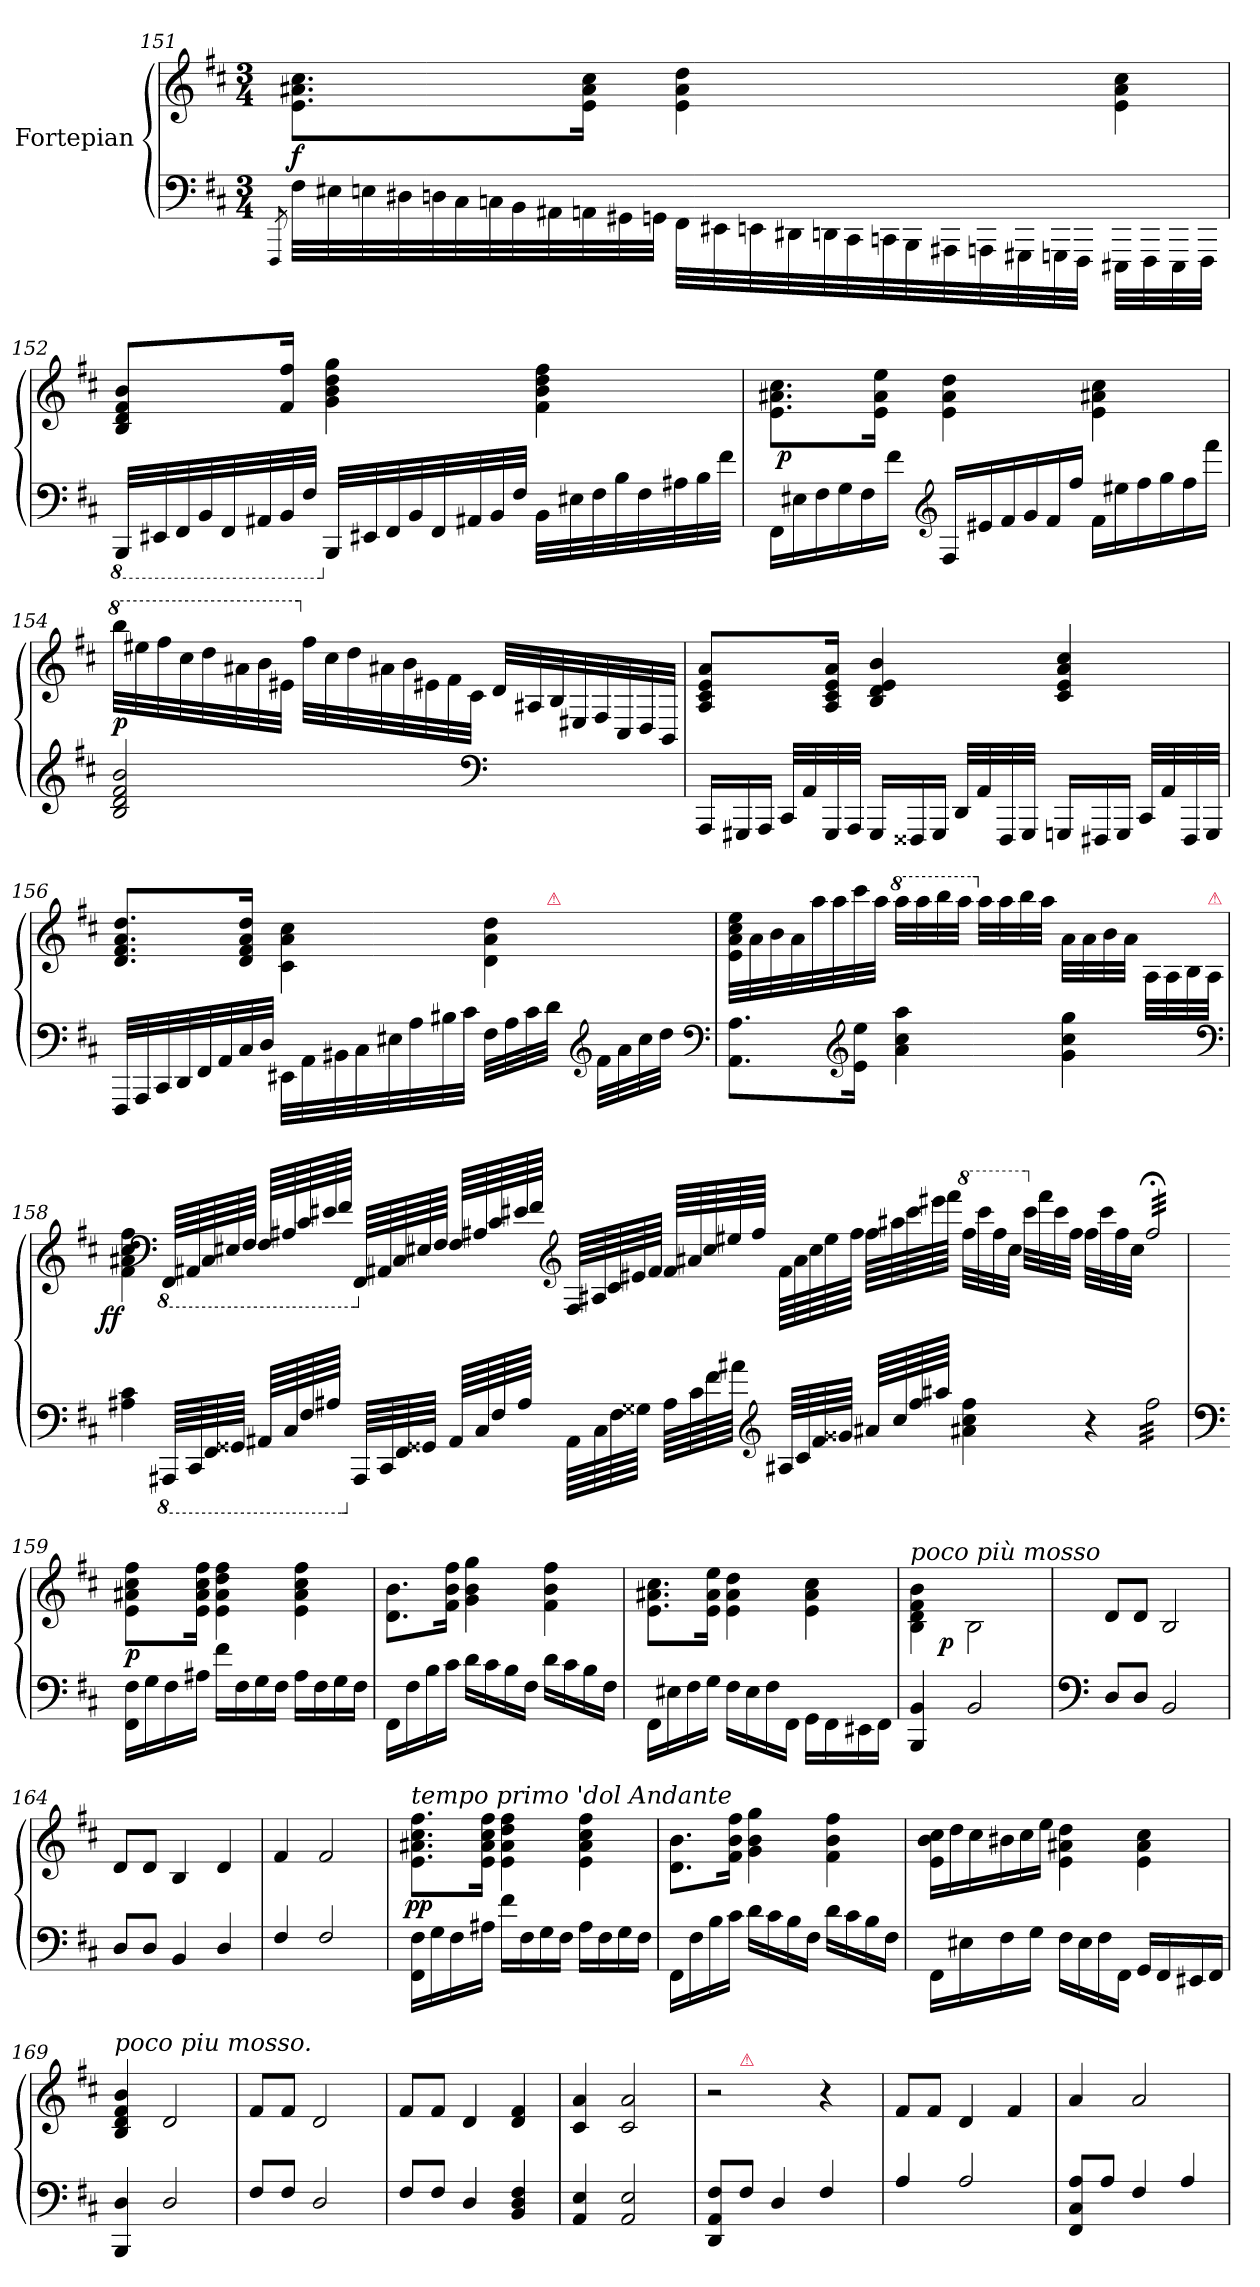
**kern	**kern	**dynam
*part1	*part1	*part1
*staff2	*staff1	*staff1/2
*I"Fortepian	*	*
*clefF4	*clefG2	*
*k[f#c#]	*k[f#c#]	*
*M3/4	*M3/4	*
=151	=151	=151
8qFFF#/	.	.
*Xtuplet	*	*
48F#\LLL	8.e\ 8.a#X\ 8.cc#\L	f
48E#X\	.	.
48En\	.	.
48D#X\	.	.
48Dn\	.	.
48C#\	.	.
48Cn\	.	.
48BB\	.	.
48AA#X\	.	.
48AAn\	16e\ 16a#\ 16cc#\Jk	.
48GG#X\	.	.
48GGn\JJJ	.	.
48FF#\LLL	4e\ 4a#\ 4dd\	.
48EE#X\	.	.
48EEn\	.	.
48DD#X\	.	.
48DDn\	.	.
48CC#\	.	.
56CCn\	.	.
56BBB\	.	.
56AAA#X\	.	.
56AAAn\	.	.
56GGG#X\	.	.
56GGGn\	.	.
56FFF#\JJJ	.	.
!LO:N:vis=32	!	!
16EEE#X\LLL	4e\ 4a#\ 4cc#\	.
!LO:N:vis=32	!	!
16FFF#\	.	.
!LO:N:vis=32	!	!
16EEE#\	.	.
!LO:N:vis=32	!	!
16FFF#\JJJ	.	.
=152	=152	=152
*8ba	*	*
!	!LO:N:vis=8	!
32BBBB/LLL	8.B/ 8.d/ 8.f#/ 8.b/L	.
32EEE#X/	.	.
32FFF#/	.	.
32BBB/	.	.
32FFF#/	.	.
32AAA#X/	.	.
32BBB/	16f#/ 16ff#/Jk	.
32FF#/JJJ	.	.
*X8ba	*	*
32BBB/LLL	4g\ 4b\ 4dd\ 4gg\	.
32EE#X/	.	.
32FF#/	.	.
32BB/	.	.
32FF#/	.	.
32AA#X/	.	.
32BB/	.	.
32F#/JJJ	.	.
32BB\LLL	4f#\ 4b\ 4dd\ 4ff#\	.
32E#X\	.	.
32F#\	.	.
32B\	.	.
32F#\	.	.
32A#X\	.	.
32B\	.	.
32f#\JJJ	.	.
=153	=153	=153
*	*^	*
24FF#\LL	8.e\ 8.a#X\ 8.cc#\L	24ryy	.
!	!	!	!LO:DY:rj
24E#X\	.	3%2ryy	p
24F#\	.	.	.
24G\	.	.	.
24F#\	.	.	.
.	16e\ 16a#\ 16ee\Jk	.	.
24f#\JJ	.	.	.
*clefG2	*	*	*
24F#/LL	4e\ 4a#\ 4dd\	.	.
24e#X/	.	.	.
24f#/	.	.	.
24g/	.	.	.
24f#/	.	.	.
24ff#/JJ	.	.	.
24f#\LL	4e\ 4a#X\ 4cc#\	.	.
24ee#X\	.	.	.
24ff#\	.	.	.
24gg\	.	.	.
24ff#\	.	.	.
24fff#\JJ	.	24ryy	.
*	*v	*v	*
=154	=154	=154
*	*8va	*
2B/ 2d/ 2f#/ 2b/	32bbb\LLL	p
.	32eee#X\	.
.	32fff#\	.
.	32ccc#\	.
.	32ddd\	.
.	32aa#X\	.
.	32bb\	.
.	32ee#X\JJJ	.
*	*X8va	*
.	32ff#\LLL	.
.	32cc#\	.
.	32dd\	.
.	32a#X\	.
.	32b\	.
.	32e#X\	.
.	32f#\	.
.	32c#\JJJ	.
*clefF4	*	*
4ryy	32d/LLL	.
.	32A#X/	.
.	32B/	.
.	32E#X/	.
.	32F#/	.
.	32C#/	.
.	32D/	.
.	32BB/JJJ	.
=155	=155	=155
!	!LO:N:vis=8	!
24AAA/LL	8.A/ 8.c#/ 8.e/ 8.a/L	.
24GGG#X/	.	.
24AAA/JJ	.	.
32CC#/LLL	.	.
32AA/	.	.
32GGG#/	16A/ 16c#/ 16e/ 16a/Jk	.
32AAA/JJJ	.	.
24GGG#/LL	4B/ 4d/ 4e/ 4b/	.
24FFF##X/	.	.
24GGG#/JJ	.	.
32DD/LLL	.	.
32AA/	.	.
32FFF##/	.	.
32GGG#/JJJ	.	.
24GGGn/LL	4c#/ 4e/ 4a/ 4cc#/	.
24FFF#X/	.	.
24GGG/JJ	.	.
32CC#/LLL	.	.
32AA/	.	.
32FFF#/	.	.
32GGG/JJJ	.	.
=156	=156	=156
*	*^	*
32FFF#/LLL	8.d/ 8.f#/ 8.a/ 8.dd/L	2ryy	.
32AAA/	.	.	.
32CC#/	.	.	.
32DD/	.	.	.
32FF#/	.	.	.
32AA/	.	.	.
32C#/	16d/ 16f#/ 16a/ 16dd/Jk	.	.
32D/JJJ	.	.	.
32EE#X\LLL	4c#\ 4a\ 4cc#\	.	.
32AA\	.	.	.
32BB#X\	.	.	.
32C#\	.	.	.
32E#X\	.	.	.
32A\	.	.	.
32B#X\	.	.	.
32c#\JJJ	.	.	.
32F#\LLL	4d\ 4a\ 4dd\	16.ryy	.
32A\	.	.	.
32c#\	.	.	.
!	!	!LO:TX:a:Bi:color=crimson:t=⚠	!
32d\JJJ	.	8ryy	.
*clefG2	*	*	*
32f#\LLL	.	.	.
32a\	.	.	.
32cc#\	.	.	.
32dd\JJJ	.	32ryy	.
*clefF4	*	*	*
*	*v	*v	*
=157	=157	=157
8.AA\ 8.A\L	32e\ 32a\ 32cc#\ 32ee\LLL	.
.	32a\	.
.	32b\	.
.	32a\	.
.	32aa\	.
.	32aa\	.
*clefG2	*	*
16e\ 16ee\Jk	32ccc#\	.
.	32aa\JJJ	.
*	*8va	*
4a\ 4cc#\ 4aa\	32aaa\LLL	.
.	32aaa\	.
.	32bbb\	.
.	32aaa\JJJ	.
*	*X8va	*
.	32aa\LLL	.
.	32aa\	.
.	32bb\	.
.	32aa\JJJ	.
4g\ 4cc#\ 4gg\	32a\LLL	.
.	32a\	.
.	32b\	.
.	32a\JJJ	.
.	32A\LLL	.
.	32A\	.
.	32B\	.
!	!LO:TX:a:color=crimson:t=⚠	!
.	32A\JJJ	.
*clefF4	*	*
=158	=158	=158
!	!	!LO:DY:rj
4A#X\ 4c#\	4f#\ 4a#X\ 4cc#\ 4ff#\	ff
*	*clefF4	*
*8ba	*	*
*	*8ba	*
*	*Xtuplet	*
64AAAA#X/LLLL	80FFF#/LLLL	.
.	80AAA#X/	.
64CCC#/	.	.
.	80CC#/	.
64FFF#/	.	.
.	80EE#X/	.
64GGG##X/JJJJ	.	.
.	80FF#/JJJJ	.
64AAA#X/LLLL	80FF#/LLLL	.
.	80AA#X/	.
64CC#/	.	.
.	80C#/	.
64FF#/	.	.
.	80E#X/	.
64AA#X/JJJJ	.	.
.	80F#/JJJJ	.
*X8ba	*	*
*	*X8ba	*
64AAA#/LLLL	80FF#/LLLL	.
.	80AA#X/	.
64CC#/	.	.
.	80C#/	.
64FF#/	.	.
.	80E#X/	.
64GG##X/JJJJ	.	.
.	80F#/JJJJ	.
64AA#/LLLL	80F#/LLLL	.
.	80A#X/	.
64C#/	.	.
.	80c#/	.
64F#/	.	.
.	80e#X/	.
64A#/JJJJ	.	.
.	80f#/JJJJ	.
*	*clefG2	*
64AA#\LLLL	80F#/LLLL	.
.	80A#X/	.
64C#\	.	.
.	80c#/	.
64F#\	.	.
.	80e#X/	.
64G##X\JJJJ	.	.
.	80f#/JJJJ	.
64A#\LLLL	80f#/LLLL	.
.	80a#X/	.
64c#\	.	.
.	80cc#/	.
64f#\	.	.
.	80ee#X/	.
64a#X\JJJJ	.	.
.	80ff#/JJJJ	.
*clefG2	*	*
64A#X/LLLL	80f#\LLLL	.
.	80a#\	.
64c#/	.	.
.	80cc#\	.
64f#/	.	.
.	80ee#\	.
64g##X/JJJJ	.	.
.	80ff#\JJJJ	.
64a#X/LLLL	80ff#\LLLL	.
.	80aa#X\	.
64cc#/	.	.
.	80ccc#\	.
64ff#/	.	.
.	80eee#X\	.
64aa#X/JJJJ	.	.
.	80fff#\JJJJ	.
*	*8va	*
4a#X\ 4cc#\ 4ff#\	32fff#\LLL	.
.	32cccc#\	.
.	32fff#\	.
.	32ccc#\JJJ	.
*	*X8va	*
.	32ccc#\LLL	.
.	32fff#\	.
.	32ccc#\	.
.	32ff#\JJJ	.
!LO:N:vis=4	!	!
8r	32ff#\LLL	.
.	32ccc#\	.
.	32ff#\	.
.	32cc#\JJJ	.
!	!LO:TX:b:i:t=lungo.	!
*tremolo	*	*
*	*tremolo	*
32ff#\LLL	32ff#;</LLL	.
32ff#\	32ff#;</	.
32ff#\	32ff#;</	.
32ff#\	32ff#;</	.
32ff#\	32ff#;</	.
32ff#\	32ff#;</	.
32ff#\	32ff#;</	.
32ff#\	32ff#;</	.
32ff#\	32ff#;</	.
32ff#\	32ff#;</	.
32ff#\	32ff#;</	.
32ff#\	32ff#;</	.
32ff#\	32ff#;</	.
32ff#\	32ff#;</	.
32ff#\	32ff#;</	.
32ff#\JJJ	32ff#;</JJJ	.
*	*Xtremolo	*
*Xtremolo	*	*
=159	=159	=159
*clefF4	*	*
!	!LO:N:vis=8	!
16FF#\ 16F#\LL	8.e\ 8.a#X\ 8.cc#\ 8.ff#\L	p
16G\	.	.
16F#\	.	.
16A#X\JJ	16e\ 16a#\ 16cc#\ 16ff#\Jk	.
16f#\LL	4e\ 4a#\ 4dd\ 4ff#\	.
16F#\	.	.
16G\	.	.
16F#\JJ	.	.
16A#\LL	4e\ 4a#\ 4cc#\ 4ff#\	.
16F#\	.	.
16G\	.	.
16F#\JJ	.	.
=160	=160	=160
16FF#\LL	8.d\ 8.b\L	.
16F#\	.	.
16B\	.	.
16c#\JJ	16f#\ 16b\ 16ff#\Jk	.
16d\LL	4g\ 4b\ 4gg\	.
16c#\	.	.
16B\	.	.
16F#\JJ	.	.
16d\LL	4f#\ 4b\ 4ff#\	.
16c#\	.	.
16B\	.	.
16F#\JJ	.	.
=161	=161	=161
16FF#\LL	8.e\ 8.a#X\ 8.cc#\L	.
16E#X\	.	.
16F#\	.	.
16G\JJ	16e\ 16a#\ 16ee\Jk	.
16F#\LL	4e\ 4a#\ 4dd\	.
16E#\	.	.
16F#\	.	.
16FF#\JJ	.	.
16GG\LL	4e\ 4a#\ 4cc#\	.
16FF#\	.	.
16EE#X\	.	.
16FF#\JJ	.	.
=162	=162	=162
*	*^	*
!	!LO:TX:a:i:t=poco più mosso	!	!
4BBB/ 4BB/	4B\ 4d\ 4f#\ 4b\	8ryy	.
.	.	2ryy	p
2BB/	2B\	.	.
.	.	8ryy	.
*	*v	*v	*
=163	=163	=163
*clefF4	*	*
8D/L	8d/L	.
8D/J	8d/J	.
2BB/	2B/	.
=164	=164	=164
8D/L	8d/L	.
8D/J	8d/J	.
4BB/	4B/	.
4D/	4d/	.
=165	=165	=165
4F#/	4f#/	.
2F#/	2f#/	.
=166	=166	=166
*	*^	*
!	!LO:TX:a:i:t=tempo primo 'dol Andante	!	!
16FF#\ 16F#\LL	8.e\ 8.a#X\ 8.cc#\ 8.ff#\L	16ryy	.
!	!	!	!LO:DY:rj
16G\	.	2ryy	pp
16F#\	.	.	.
16A#X\JJ	16e\ 16a#\ 16cc#\ 16ff#\Jk	.	.
16f#\LL	4e\ 4a#\ 4dd\ 4ff#\	.	.
16F#\	.	.	.
16G\	.	.	.
16F#\JJ	.	.	.
16A#\LL	4e\ 4a#\ 4cc#\ 4ff#\	.	.
16F#\	.	8.ryy	.
16G\	.	.	.
16F#\JJ	.	.	.
*	*v	*v	*
=167	=167	=167
16FF#\LL	8.d\ 8.b\L	.
16F#\	.	.
16B\	.	.
16c#\JJ	16f#\ 16b\ 16ff#\Jk	.
16d\LL	4g\ 4b\ 4gg\	.
16c#\	.	.
16B\	.	.
16F#\JJ	.	.
16d\LL	4f#\ 4b\ 4ff#\	.
16c#\	.	.
16B\	.	.
16F#\JJ	.	.
=168	=168	=168
16FF#\LL	24e\ 24b\ 24cc#\LL	.
.	24dd\	.
16E#X\	.	.
.	24cc#\	.
16F#\	24b#X\	.
.	24cc#\	.
16G\JJ	.	.
.	24ee\JJ	.
16F#\LL	4e\ 4a#X\ 4dd\	.
16E#\	.	.
16F#\	.	.
16FF#\JJ	.	.
16GG/LL	4e\ 4a#\ 4cc#\	.
16FF#/	.	.
16EE#X/	.	.
16FF#/JJ	.	.
=169	=169	=169
!	!LO:TX:a:i:t=poco piu mosso.	!
4BBB/ 4D/	4B/ 4d/ 4f#/ 4b/	.
2D/	2d/	.
=170	=170	=170
8F#/L	8f#/L	.
8F#/J	8f#/J	.
2D/	2d/	.
=171	=171	=171
8F#/L	8f#/L	.
8F#/J	8f#/J	.
4D/	4d/	.
4BB/ 4D/ 4F#/	4d/ 4f#/	.
=172	=172	=172
4AA/ 4E/	4c#/ 4a/	.
2AA/ 2E/	2c#/ 2a/	.
=173	=173	=173
*	*^	*
8DD/ 8AA/ 8F#/L	2r	8ryy	.
!	!	!LO:TX:a:Bi:color=crimson:t=⚠	!
8F#/J	.	2ryy	.
4D/	.	.	.
4F#/	4r	.	.
.	.	8ryy	.
*	*v	*v	*
=174	=174	=174
4A/	8f#/L	.
.	8f#/J	.
2A/	4d/	.
.	4f#/	.
=175	=175	=175
8FF#/ 8C#/ 8A/L	4a/	.
8A/J	.	.
4F#/	2a/	.
4A/	.	.
=	=	=
*-	*-	*-
